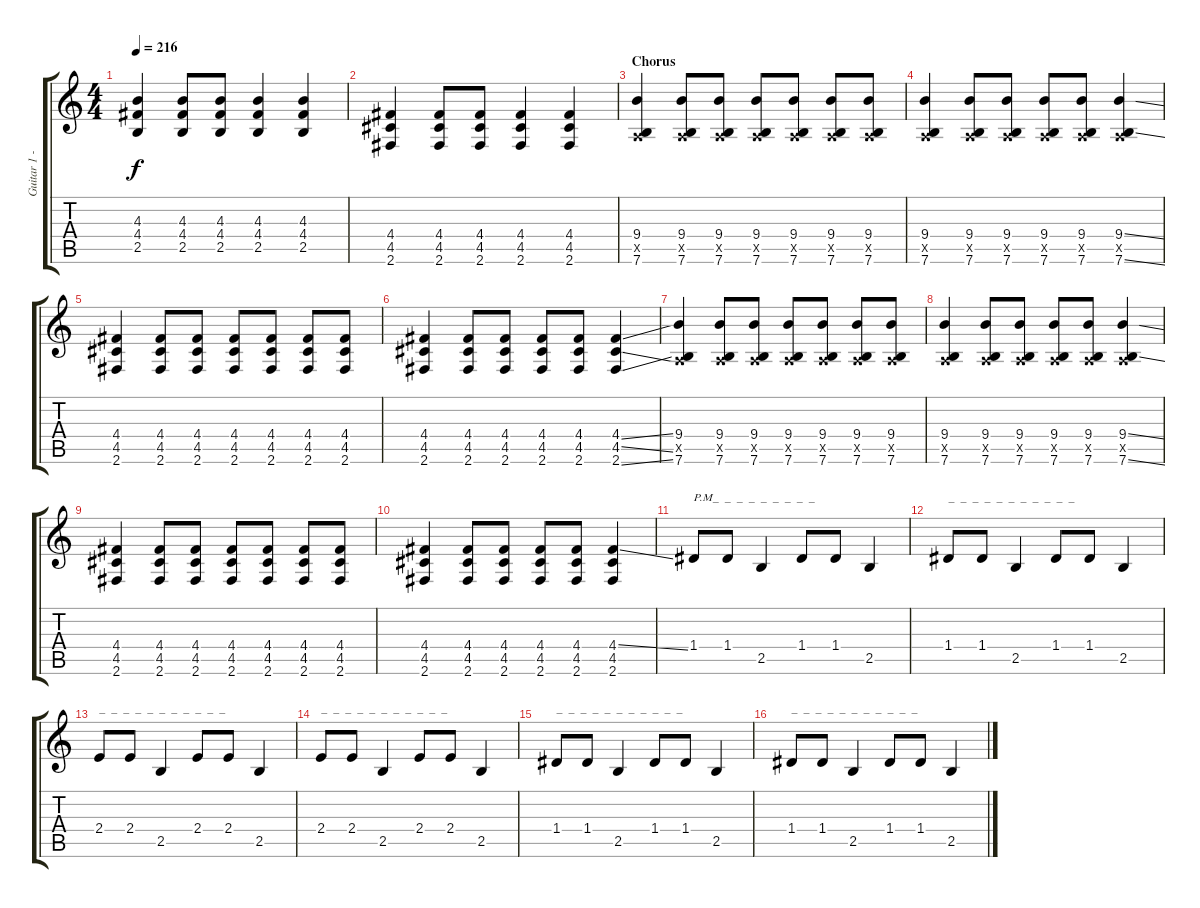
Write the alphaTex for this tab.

\track ("Guitar 1 - Distortion" "Guitar 1 -") {instrument distortionguitar}
\staff {score tabs}
\tuning (E4 B3 G3 D3 A2 E2) {hide}
\ts (4 4)
\tempo 216
\clef g2
\ks c
(4.3 4.4 2.5).4{dy f} (4.3 4.4 2.5).8 (4.3 4.4 2.5).8 (4.3 4.4 2.5).4 (4.3 4.4 2.5).4 |
(4.4 4.5 2.6).4 (4.4 4.5 2.6).8 (4.4 4.5 2.6).8 (4.4 4.5 2.6).4 (4.4 4.5 2.6).4 |
\section ("" "Chorus")
(9.4 0.5{x} 7.6).4 (9.4 0.5{x} 7.6).8 (9.4 0.5{x} 7.6).8 (9.4 0.5{x} 7.6).8 (9.4 0.5{x} 7.6).8 (9.4 0.5{x} 7.6).8 (9.4 0.5{x} 7.6).8 |
(9.4 0.5{x} 7.6).4 (9.4 0.5{x} 7.6).8 (9.4 0.5{x} 7.6).8 (9.4 0.5{x} 7.6).8 (9.4 0.5{x} 7.6).8 (9.4{ss} 0.5{x} 7.6{ss}).4 |
(4.4 4.5 2.6).4 (4.4 4.5 2.6).8 (4.4 4.5 2.6).8 (4.4 4.5 2.6).8 (4.4 4.5 2.6).8 (4.4 4.5 2.6).8 (4.4 4.5 2.6).8 |
(4.4 4.5 2.6).4 (4.4 4.5 2.6).8 (4.4 4.5 2.6).8 (4.4 4.5 2.6).8 (4.4 4.5 2.6).8 (4.4{ss} 4.5{ss} 2.6{ss}).4 |
(9.4 0.5{x} 7.6).4 (9.4 0.5{x} 7.6).8 (9.4 0.5{x} 7.6).8 (9.4 0.5{x} 7.6).8 (9.4 0.5{x} 7.6).8 (9.4 0.5{x} 7.6).8 (9.4 0.5{x} 7.6).8 |
(9.4 0.5{x} 7.6).4 (9.4 0.5{x} 7.6).8 (9.4 0.5{x} 7.6).8 (9.4 0.5{x} 7.6).8 (9.4 0.5{x} 7.6).8 (9.4{ss} 0.5{x} 7.6{ss}).4 |
(4.4 4.5 2.6).4 (4.4 4.5 2.6).8 (4.4 4.5 2.6).8 (4.4 4.5 2.6).8 (4.4 4.5 2.6).8 (4.4 4.5 2.6).8 (4.4 4.5 2.6).8 |
(4.4 4.5 2.6).4 (4.4 4.5 2.6).8 (4.4 4.5 2.6).8 (4.4 4.5 2.6).8 (4.4 4.5 2.6).8 (4.4{ss} 4.5 2.6).4 |
1.4.8{txt "P.M_  _  _  _  _  _  _  _  _ "} 1.4.8 2.5.4 1.4.8 1.4.8 2.5.4 |
1.4.8{txt "_  _  _  _  _  _  _  _  _  _  _ "} 1.4.8 2.5.4 1.4.8 1.4.8 2.5.4 |
2.4.8{txt "_  _  _  _  _  _  _  _  _  _  _ "} 2.4.8 2.5.4 2.4.8 2.4.8 2.5.4 |
2.4.8{txt "_  _  _  _  _  _  _  _  _  _  _ "} 2.4.8 2.5.4 2.4.8 2.4.8 2.5.4 |
1.4.8{txt "_  _  _  _  _  _  _  _  _  _  _ "} 1.4.8 2.5.4 1.4.8 1.4.8 2.5.4 |
1.4.8{txt "_  _  _  _  _  _  _  _  _  _  _ "} 1.4.8 2.5.4 1.4.8 1.4.8 2.5.4
